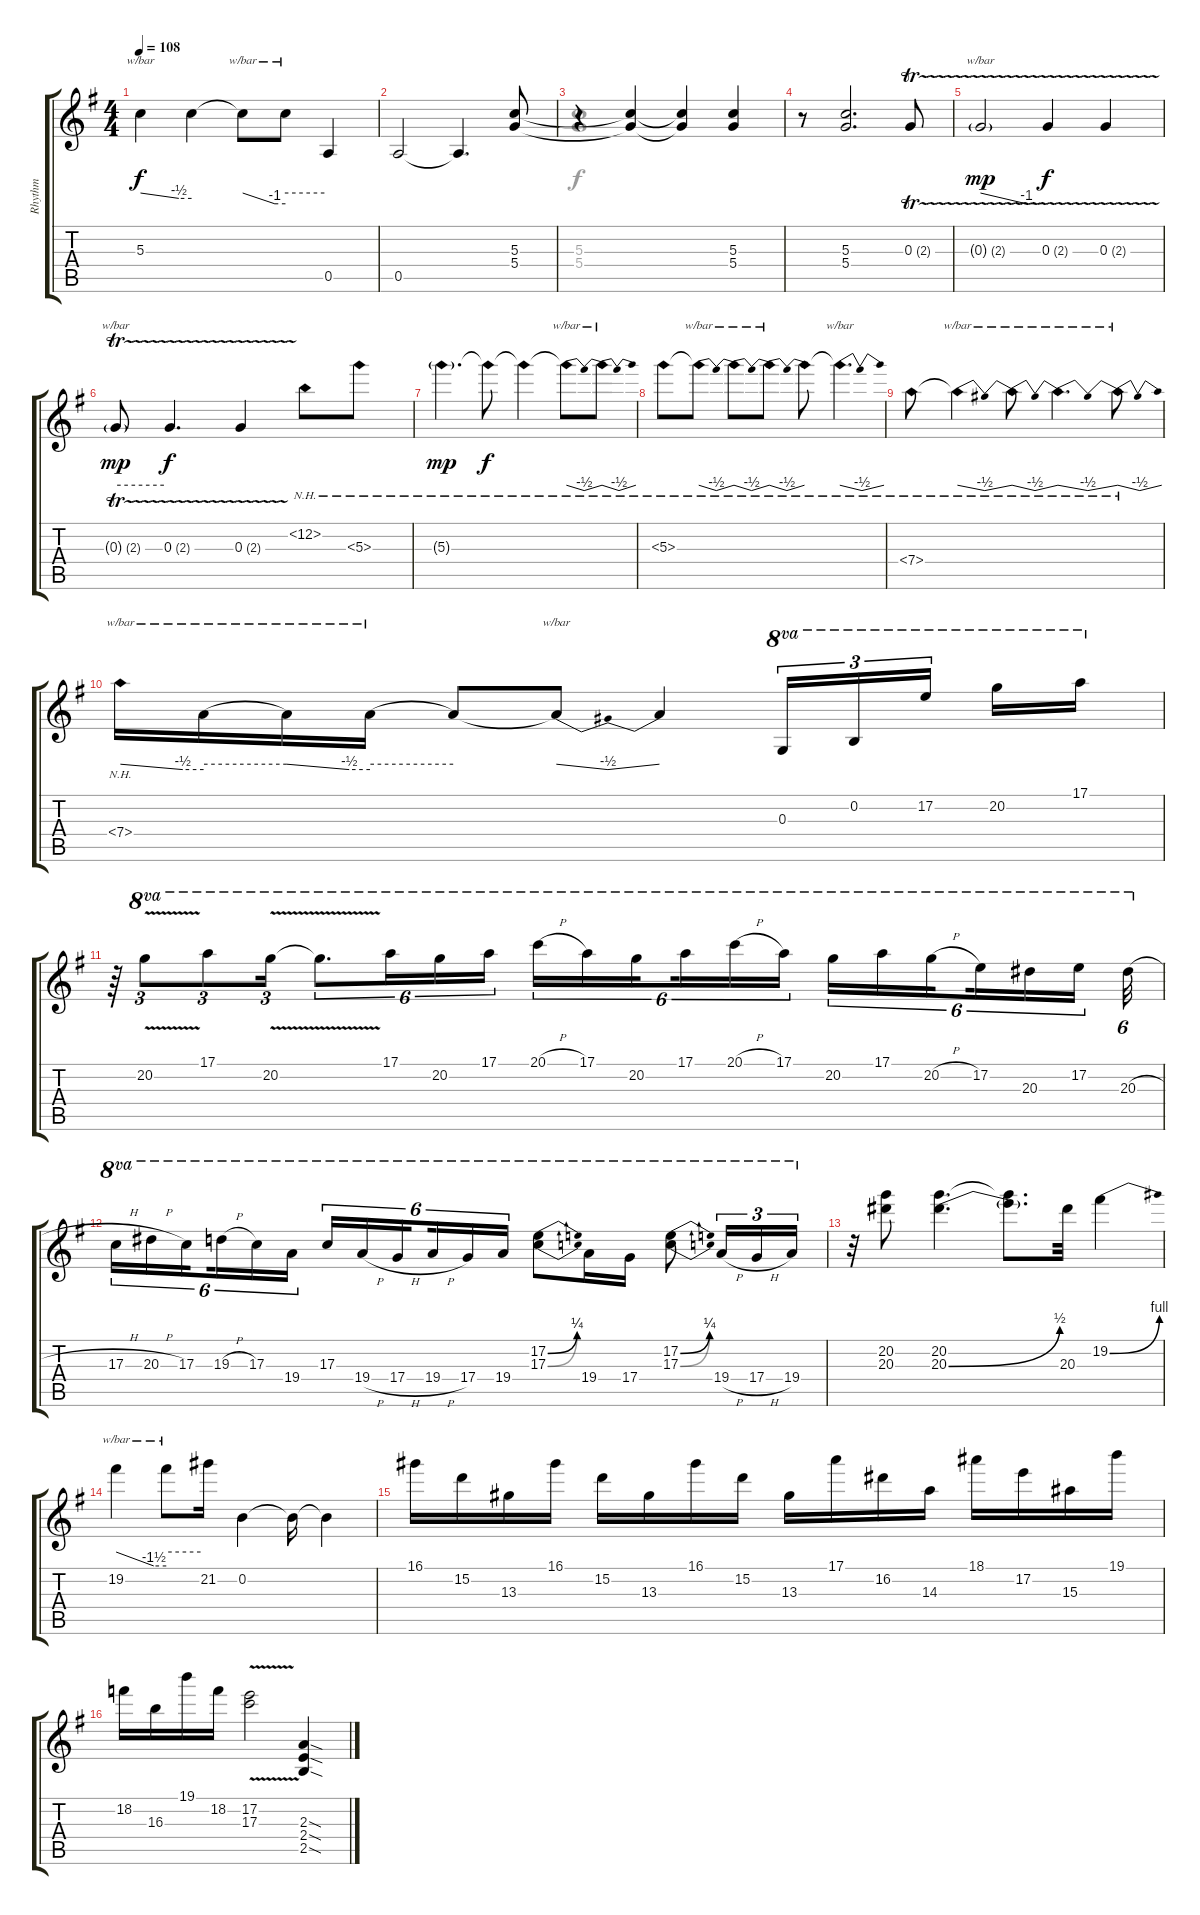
\track ("Rhythm" "Rhythm") {instrument distortionguitar}
\staff {score tabs}
\tuning (E4 B3 G3 D3 A2 E2) {hide}
\voice
\ts (4 4)
\tempo 108
\clef g2
\ks g
5.3.4{tbe (custom default 0 0 45 -2 60 -2) dy f} 5.3{t}.4 5.3{t}.8{tbe (custom default 0 0 45 -4 60 -4)} 5.3{t}.8{tbe (hold default 0 0 60 0)} 0.5.4 |
0.5.2 0.5{t}.4{d} (5.3 5.4).8 |
r.4 (5.3{t} 5.4{t}).4 (5.3{t} 5.4{t}).4 (5.3 5.4).4 |
r.8 (5.3 5.4).2{d} 0.3{tr (2 32)}.8 |
0.3{tr (2 32) g}.2{tbe (custom default 0 0 45 -4 60 -4) dy mp} 0.3{tr (2 32)}.4{dy f} 0.3{tr (2 32)}.4 |
0.3{tr (2 32) g}.8{tbe (hold default 0 0 60 0) dy mp} 0.3{tr (2 32)}.4{d dy f} 0.3{tr (2 32)}.4 0.2{nh}.8 5.3{nh}.8 |
5.3{nh g}.4{d dy mp} 5.3{nh t}.8{dy f} 5.3{nh t}.4 5.3{nh t}.8{tbe (dip default 0 0 30 -2 60 0)} 5.3{nh t}.8{tbe (dip default 0 0 30 -2 60 0)} |
5.3{nh}.8 5.3{nh t}.8{tbe (dip default 0 0 30 -2 60 0)} 5.3{nh t}.8{tbe (dip default 0 0 30 -2 60 0)} 5.3{nh t}.8{tbe (dip default 0 0 30 -2 60 0)} 5.3{nh t}.8 5.3{nh t}.4{d tbe (dip default 0 0 30 -2 60 0)} |
7.4{nh}.8 7.4{nh t}.4{tbe (dip default 0 0 30 -2 60 0)} 7.4{nh t}.8{tbe (dip default 0 0 30 -2 60 0)} 7.4{nh t}.4{d tbe (dip default 0 0 30 -2 60 0)} 7.4{nh t}.8{tbe (dip default 0 0 30 -2 60 0)} |
7.4{nh}.16{tbe (custom default 0 0 45 -2 60 -2)} 7.4{t}.16{tbe (hold default 0 0 60 0)} 7.4{t}.16{tbe (custom default 0 0 45 -2 60 -2)} 7.4{t}.16{tbe (hold default 0 0 60 0)} 7.4{t}.8 7.4{t}.8{tbe (dip default 0 0 30 -2 60 0)} 7.4{t}.4 0.3.16{tu (3 2) ot 8va} 0.2.16{tu (3 2) ot 8va} 17.2.16{tu (3 2) ot 8va beam splitsecondary} 20.2.16{ot 8va} 17.1.16{ot 8va} |
r.64 20.2{v}.8{tu (3 2) ot 8va} 17.1.8{tu (3 2) ot 8va} 20.2{v}.16{tu (3 2) ot 8va} 20.2{v t}.8{d tu (6 4) ot 8va} 17.1.16{tu (6 4) ot 8va} 20.2.16{tu (6 4) ot 8va} 17.1.16{tu (6 4) ot 8va beam splitsecondary} 20.1{h}.16{tu (6 4) ot 8va} 17.1.16{tu (6 4) ot 8va} 20.2.16{tu (6 4) ot 8va beam splitsecondary} 17.1.16{tu (6 4) ot 8va} 20.1{h}.16{tu (6 4) ot 8va} 17.1.16{tu (6 4) ot 8va beam splitsecondary} 20.2.16{tu (6 4) ot 8va} 17.1.16{tu (6 4) ot 8va} 20.2{h}.16{tu (6 4) ot 8va beam splitsecondary} 17.2.16{tu (6 4) ot 8va} 20.3.16{tu (6 4) ot 8va} 17.2.16{tu (6 4) ot 8va beam splitsecondary} 20.3{h}.32{tu (6 4) ot 8va} |
17.3{h}.16{tu (6 4) ot 8va} 20.3{h}.16{tu (6 4) ot 8va} 17.3.16{tu (6 4) ot 8va beam splitsecondary} 19.3{h}.16{tu (6 4) ot 8va} 17.3.16{tu (6 4) ot 8va} 19.4.16{tu (6 4) ot 8va} 17.3.16{tu (6 4) ot 8va} 19.4{h}.16{tu (6 4) ot 8va} 17.4{h}.16{tu (6 4) ot 8va beam splitsecondary} 19.4{h}.16{tu (6 4) ot 8va} 17.4.16{tu (6 4) ot 8va} 19.4.16{tu (6 4) ot 8va} (17.2{be (bend 0 0 60 1)} 17.3{be (bend 0 0 60 1)}).8{ot 8va} 19.4.16{ot 8va} 17.4.16{ot 8va} (17.2{be (bend 0 0 60 1)} 17.3{be (bend 0 0 60 1)}).8{ot 8va} 19.4{h}.16{tu (3 2) ot 8va} 17.4{h}.16{tu (3 2) ot 8va} 19.4.16{tu (3 2) ot 8va} |
r.32 (20.2 20.3).8 (20.2 20.3{be (bend 0 0 60 2)}).4{d} (20.2{t} 20.3{t}).8{d} 20.3.32 19.2{be (bend 0 0 60 4)}.4 |
19.2.4{tbe (custom default 0 0 45 -6 60 -6)} 19.2{t}.8{tbe (hold default 0 0 60 0)} 21.2.16 0.2.4 0.2{t}.16 0.2{t}.4 |
16.1.16 15.2.16 13.3.16 16.1.16 15.2.16 13.3.16 16.1.16 15.2.16 13.3.16 17.1.16 16.2.16 14.3.16 18.1.16 17.2.16 15.3.16 19.1.16 |
18.2.16 16.3.16 19.1.16 18.2.16 (17.2{v} 17.3{v}).2 (2.3{sod} 2.4{sod} 2.5{sod}).4
\voice
\clef g2
\ottava regular
\simile none
\ks g
|
|
(5.3 5.4).1 |
|
|
|
|
|
|
|
|
|
|
|
|
